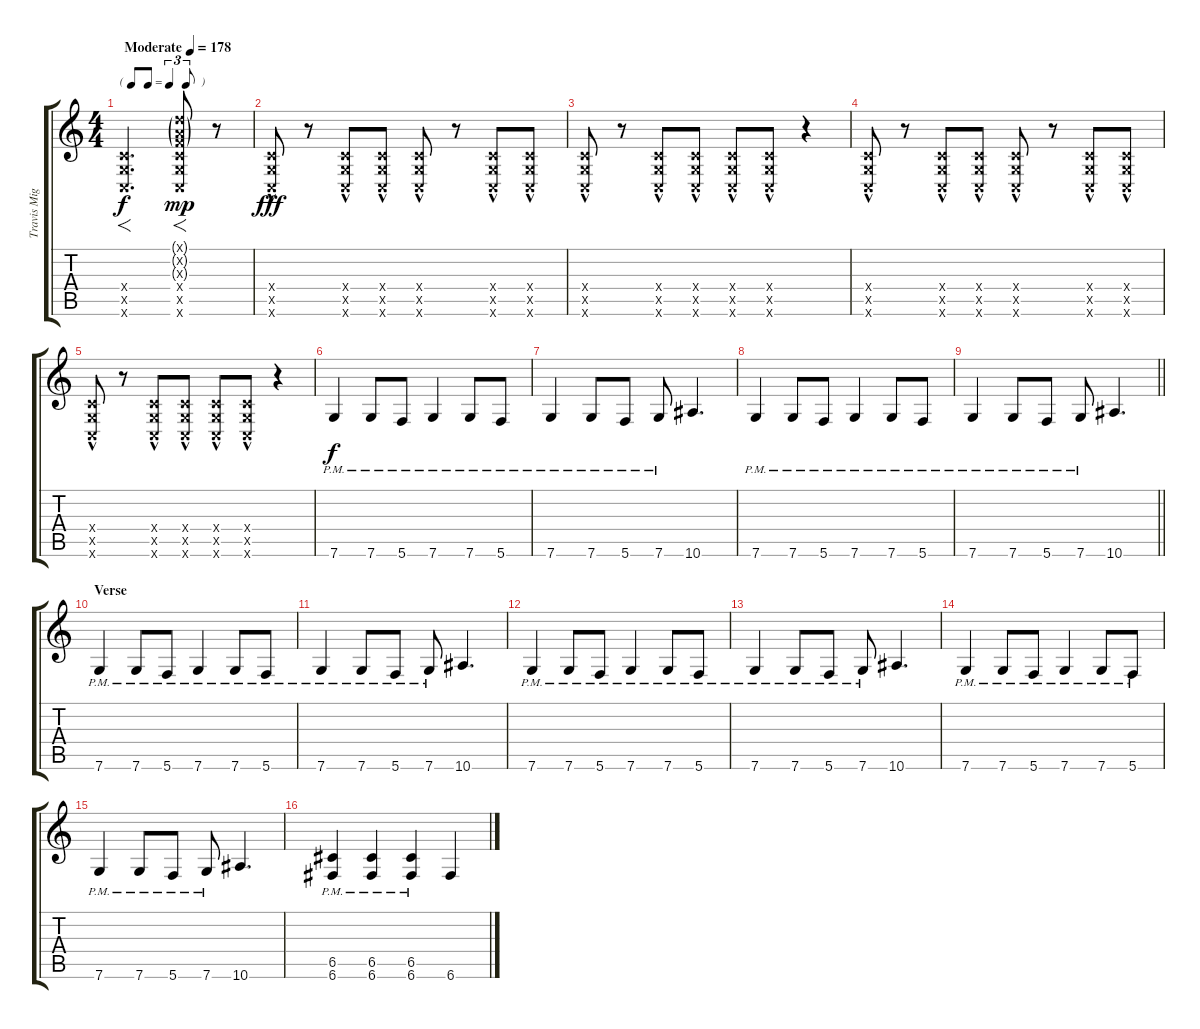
\track ("Travis Miguel" "Travis Mig") {instrument distortionguitar}
\staff {score tabs}
\tuning (D4 A3 F3 C3 G2 C2) {hide}
\ts (4 4)
\tf triplet8th
\tempo (178 "Moderate")
\clef g2
\ks c
(0.4{x} 0.5{x} 0.6{x}).2{f d dy f instrument distortionguitar} (0.1{g x} 0.2{g x} 0.3{g x} 0.4{x} 0.5{x} 0.6{x}).8{f dy mp} r.8 |
(0.4{hac x} 0.5{hac x} 0.6{hac x}).8{dy fff} r.8 (0.4{hac x} 0.5{hac x} 0.6{hac x}).8 (0.4{hac x} 0.5{hac x} 0.6{hac x}).8 (0.4{hac x} 0.5{hac x} 0.6{hac x}).8 r.8 (0.4{hac x} 0.5{hac x} 0.6{hac x}).8 (0.4{hac x} 0.5{hac x} 0.6{hac x}).8 |
(0.4{hac x} 0.5{hac x} 0.6{hac x}).8 r.8 (0.4{hac x} 0.5{hac x} 0.6{hac x}).8 (0.4{hac x} 0.5{hac x} 0.6{hac x}).8 (0.4{hac x} 0.5{hac x} 0.6{hac x}).8 (0.4{hac x} 0.5{hac x} 0.6{hac x}).8 r.4 |
(0.4{hac x} 0.5{hac x} 0.6{hac x}).8 r.8 (0.4{hac x} 0.5{hac x} 0.6{hac x}).8 (0.4{hac x} 0.5{hac x} 0.6{hac x}).8 (0.4{hac x} 0.5{hac x} 0.6{hac x}).8 r.8 (0.4{hac x} 0.5{hac x} 0.6{hac x}).8 (0.4{hac x} 0.5{hac x} 0.6{hac x}).8 |
(0.4{hac x} 0.5{hac x} 0.6{hac x}).8 r.8 (0.4{hac x} 0.5{hac x} 0.6{hac x}).8 (0.4{hac x} 0.5{hac x} 0.6{hac x}).8 (0.4{hac x} 0.5{hac x} 0.6{hac x}).8 (0.4{hac x} 0.5{hac x} 0.6{hac x}).8 r.4 |
7.6{pm}.4{dy f} 7.6{pm}.8 5.6{pm}.8 7.6{pm}.4 7.6{pm}.8 5.6{pm}.8 |
7.6{pm}.4 7.6{pm}.8 5.6{pm}.8 7.6{pm}.8 10.6.4{d} |
7.6{pm}.4 7.6{pm}.8 5.6{pm}.8 7.6{pm}.4 7.6{pm}.8 5.6{pm}.8 |
\barLineRight lightlight
7.6{pm}.4 7.6{pm}.8 5.6{pm}.8 7.6{pm}.8 10.6.4{d} |
\section ("" "Verse")
7.6{pm}.4 7.6{pm}.8 5.6{pm}.8 7.6{pm}.4 7.6{pm}.8 5.6{pm}.8 |
7.6{pm}.4 7.6{pm}.8 5.6{pm}.8 7.6{pm}.8 10.6.4{d} |
7.6{pm}.4 7.6{pm}.8 5.6{pm}.8 7.6{pm}.4 7.6{pm}.8 5.6{pm}.8 |
7.6{pm}.4 7.6{pm}.8 5.6{pm}.8 7.6{pm}.8 10.6.4{d} |
7.6{pm}.4 7.6{pm}.8 5.6{pm}.8 7.6{pm}.4 7.6{pm}.8 5.6{pm}.8 |
7.6{pm}.4 7.6{pm}.8 5.6{pm}.8 7.6{pm}.8 10.6.4{d} |
(6.5{pm} 6.6{pm}).4 (6.5{pm} 6.6{pm}).4 (6.5{pm} 6.6{pm}).4 6.6{ss}.4
